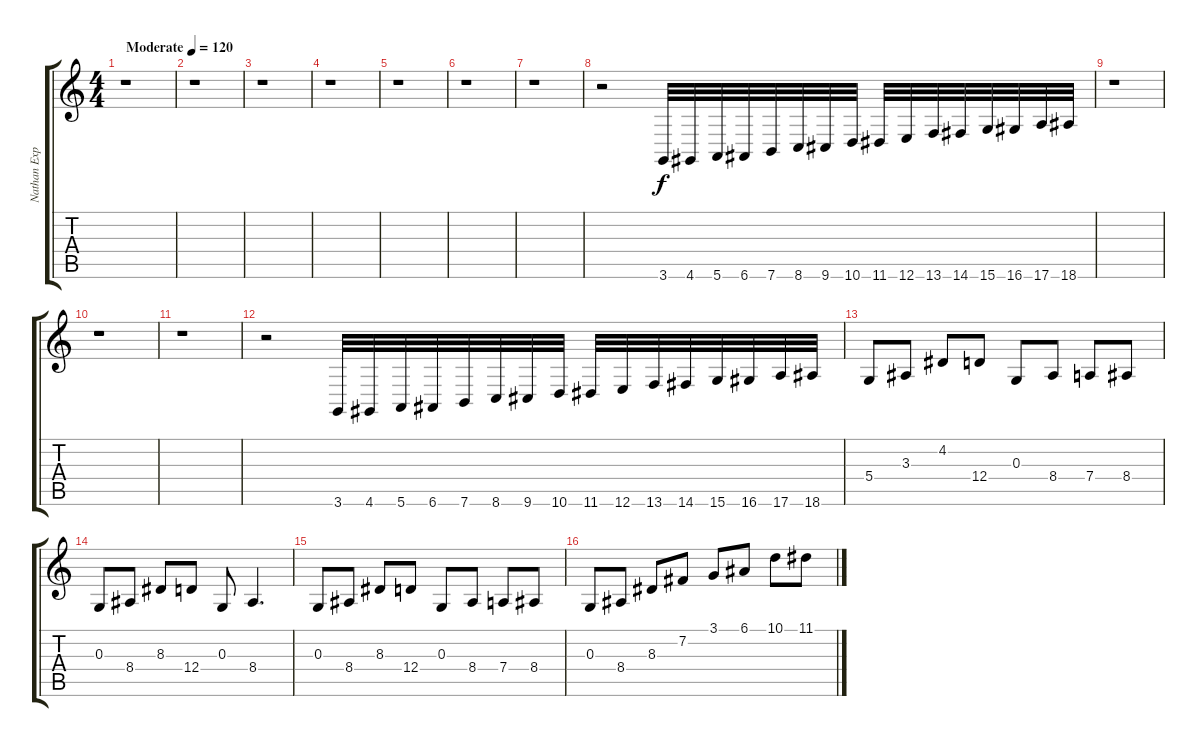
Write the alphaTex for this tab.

\track ("Nathan Explosion" "Nathan Exp") {instrument musicbox}
\staff {score tabs}
\tuning (E4 B3 G3 D3 A2 E2) {hide}
\ts (4 4)
\tempo (120 "Moderate")
\clef g2
\ks aminor
r.1{dy f instrument musicbox} |
r.1 |
r.1 |
r.1 |
r.1 |
r.1 |
r.1 |
r.2 3.6.32{instrument stringensemble1} 4.6.32 5.6.32 6.6.32 7.6.32 8.6.32 9.6.32 10.6.32 11.6.32 12.6.32 13.6.32 14.6.32 15.6.32 16.6.32 17.6.32 18.6.32 |
r.1 |
r.1 |
r.1 |
r.2 3.6.32{instrument stringensemble1} 4.6.32 5.6.32 6.6.32 7.6.32 8.6.32 9.6.32 10.6.32 11.6.32 12.6.32 13.6.32 14.6.32 15.6.32 16.6.32 17.6.32 18.6.32 |
5.4.8{instrument musicbox} 3.3.8 4.2.8 12.4.8 0.3.8 8.4.8 7.4.8 8.4.8 |
0.3.8 8.4.8 8.3.8 12.4.8 0.3.8 8.4.4{d} |
0.3.8 8.4.8 8.3.8 12.4.8 0.3.8 8.4.8 7.4.8 8.4.8 |
0.3.8 8.4.8 8.3.8 7.2.8 3.1.8 6.1.8 10.1.8 11.1.8
